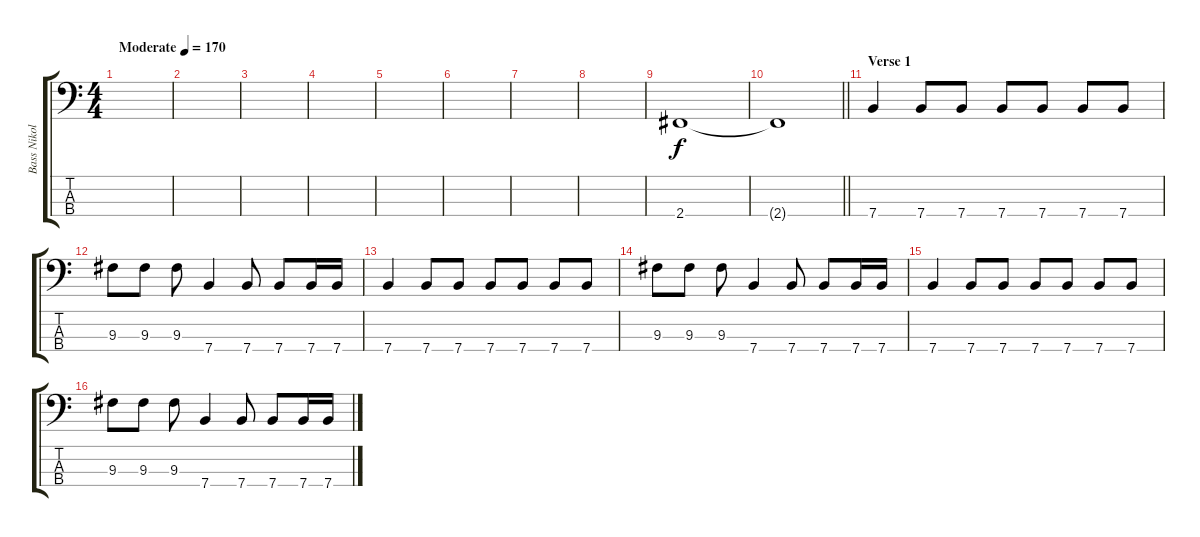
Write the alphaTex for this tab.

\track ("Bass Nikola Sarcevic" "Bass Nikol") {instrument electricbassfinger}
\staff {score tabs}
\tuning (G2 D2 A1 E1) {hide}
\ts (4 4)
\tempo (170 "Moderate")
\clef f4
\ks c
|
|
|
|
|
|
|
|
2.4.1 |
\barLineRight lightlight
2.4{t}.1 |
\section ("" "Verse 1")
7.4.4 7.4.8 7.4.8 7.4.8 7.4.8 7.4.8 7.4.8 |
9.3.8 9.3.8 9.3.8 7.4.4 7.4.8 7.4.8 7.4.16 7.4.16 |
7.4.4 7.4.8 7.4.8 7.4.8 7.4.8 7.4.8 7.4.8 |
9.3.8 9.3.8 9.3.8 7.4.4 7.4.8 7.4.8 7.4.16 7.4.16 |
7.4.4 7.4.8 7.4.8 7.4.8 7.4.8 7.4.8 7.4.8 |
9.3.8 9.3.8 9.3.8 7.4.4 7.4.8 7.4.8 7.4.16 7.4.16
